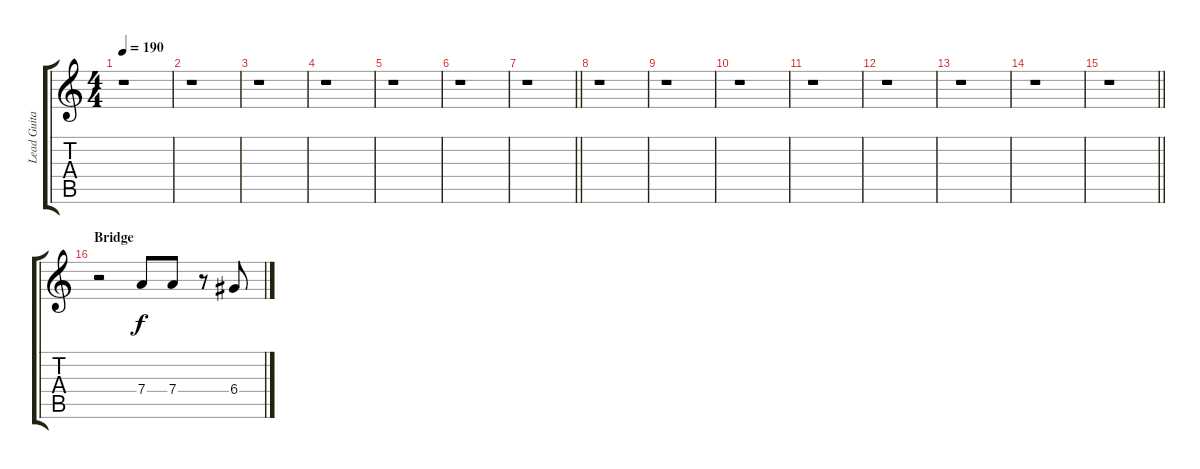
\track ("Lead Guitar 2 (hi)" "Lead Guita") {instrument distortionguitar}
\staff {score tabs}
\tuning (E4 B3 G3 D3 A2 E2) {hide}
\ts (4 4)
\tempo 190
\clef g2
\ks c
r.1{dy mf} |
r.1 |
r.1 |
r.1 |
r.1 |
r.1 |
\barLineRight lightlight
r.1 |
r.1 |
r.1 |
r.1 |
r.1 |
r.1 |
r.1 |
r.1 |
\barLineRight lightlight
r.1 |
\section ("" "Bridge")
r.2 7.4.8{dy f} 7.4.8 r.8 6.4.8
